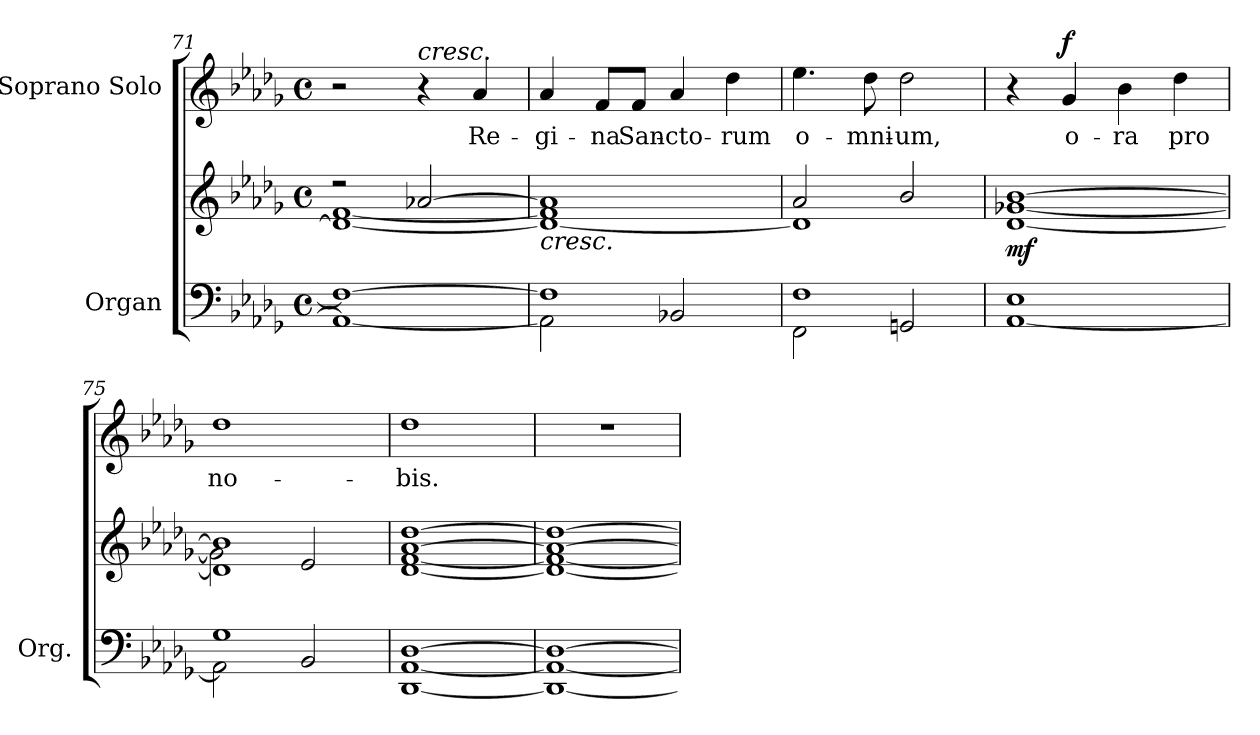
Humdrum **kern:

**kern	**kern	**dynam	**kern	**text	**dynam
*part2	*part2	*part2	*part1	*part1	*part1
*staff3	*staff2	*staff2/3	*staff1	*staff1	*staff1
*I"Organ	*	*	*I"Soprano Solo	*	*
*I'Org.	*	*	*	*	*
*clefF4	*clefG2	*	*clefG2	*	*
*k[b-e-a-d-g-]	*k[b-e-a-d-g-]	*	*k[b-e-a-d-g-]	*	*
*D-:	*D-:	*	*D-:	*	*
*M4/4	*M4/4	*	*M4/4	*	*
*met(c)	*met(c)	*	*met(c)	*	*
=71	=71	=71	=71	=71	=71
*^	*^	*	*	*	*
1Fi_	1AAi_	2r	1d-i_ [1fi	.	2r	.	.
!	!	!	!	!	!LO:TX:a:i:t=cresc.	!	!
.	.	[2a-Xi/	.	.	4r	.	.
!	!	!	!	!	!	!LO:LY:b:color=#000000	!
.	.	.	.	.	4a-i/	Re-	.
!!LO:LB:g=z
=72	=72	=72	=72	=72	=72	=72	=72
!	!	!LO:TX:b:i:t=cresc.	!	!	!	!	!
!	!	!	!	!	!	!LO:LY:b:color=#000000	!
1Fi]	2AAi\]	1a-i]	1d-i_ 1fi]	.	4a-i/	-gi-	.
!	!	!	!	!	!	!LO:LY:b:color=#000000	!
.	.	.	.	.	8fi/L	-na	.
!	!	!	!	!	!	!LO:LY:b:color=#000000	!
.	.	.	.	.	8fi/J	San-	.
!	!	!	!	!	!	!LO:LY:b:color=#000000	!
.	2BB-Xi/	.	.	.	4a-i/	-cto-	.
!	!	!	!	!	!	!LO:LY:b:color=#000000	!
.	.	.	.	.	4dd-i\	-rum	.
=73	=73	=73	=73	=73	=73	=73	=73
!	!	!	!	!	!	!LO:LY:b:color=#000000	!
1Fi	2FFi\	2a-i/	1d-i]	.	4.ee-i\	o-	.
!	!	!	!	!	!	!LO:LY:b:color=#000000	!
.	.	.	.	.	8dd-i\	-mni-	.
!	!	!	!	!	!	!LO:LY:b:color=#000000	!
.	2GGni/	2b-i/	.	.	2dd-i\	-um,	.
*	*	*v	*v	*	*	*	*
=74	=74	=74	=74	=74	=74	=74
1E-i	[1AA-i	[1d-i [1g-Xi [1b-i	mf	4r	.	.
!	!	!	!	!	!LO:LY:b:color=#000000	!
.	.	.	.	4g-i/	o-	f
!	!	!	!	!	!LO:LY:b:color=#000000	!
.	.	.	.	4b-i\	-ra	.
!	!	!	!	!	!LO:LY:b:color=#000000	!
.	.	.	.	4dd-i\	pro	.
=75	=75	=75	=75	=75	=75	=75
*	*	*^	*	*	*	*
!	!	!	!	!	!	!LO:LY:b:color=#000000	!
1G-i	2AA-i\]	1d-i] 1b-i]	2g-i\]	.	1dd-i	no-	.
.	2BB-i/	.	2e-i/	.	.	.	.
*v	*v	*	*	*	*	*	*
*	*v	*v	*	*	*	*
=76	=76	=76	=76	=76	=76
*^	*^	*	*	*	*
!	!	!	!	!	!	!LO:LY:b:color=#000000	!
*v	*v	*	*	*	*	*	*
*	*v	*v	*	*	*	*
[1DD-i [1AA-i [1D-i	[1d-i [1fi [1a-i [1dd-i	.	1dd-i	-bis.	.
=77	=77	=77	=77	=77	=77
1DD-i_ 1AA-i_ 1D-i_	1d-i_ 1fi_ 1a-i_ 1dd-i_	.	1r	.	.
=	=	=	=	=	=
*-	*-	*-	*-	*-	*-
